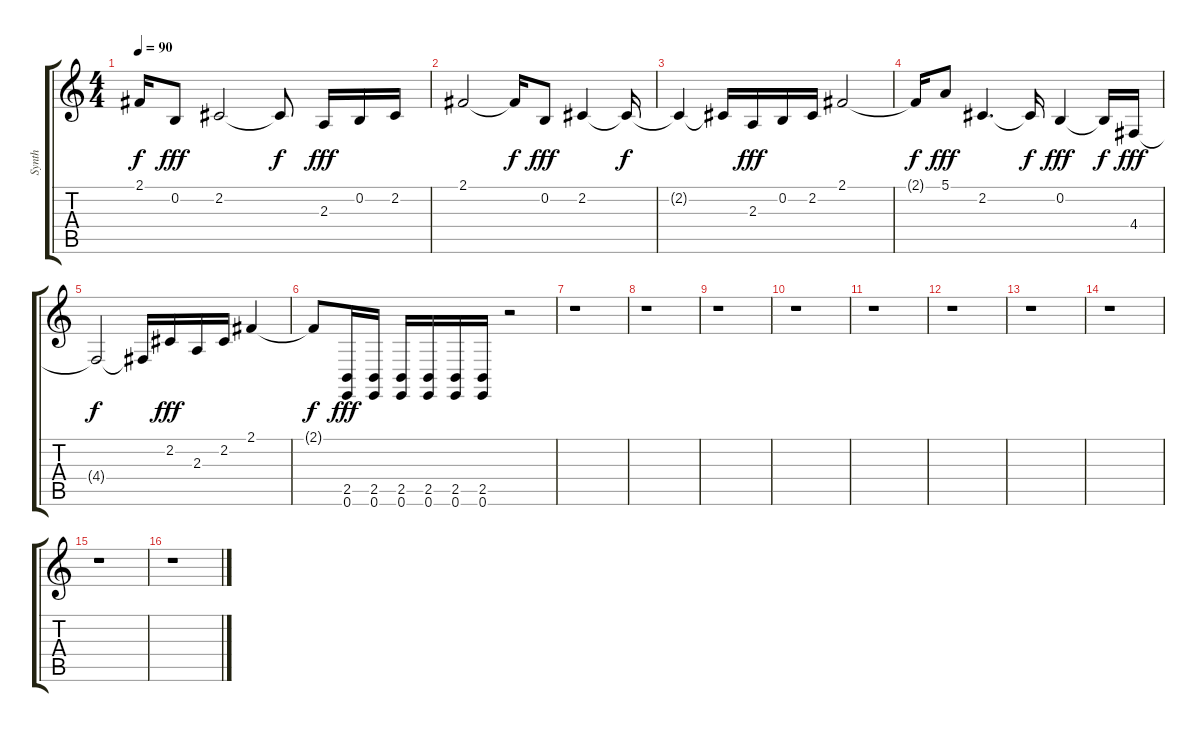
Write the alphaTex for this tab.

\track ("Synth" "Synth") {instrument lead2sawtooth}
\staff {score tabs}
\tuning (E4 B3 G3 D3 A2 E2) {hide}
\ts (4 4)
\tempo 90
\clef g2
\ks c
2.1{t}.16{dy f} 0.2.8{dy fff} 2.2.2 2.2{t}.8{dy f} 2.3.16{dy fff} 0.2.16 2.2.16 |
2.1.2 2.1{t}.16{dy f} 0.2.8{dy fff} 2.2.4 2.2{t}.16{dy f} |
2.2{t}.4 2.2{t}.16 2.3.16{dy fff} 0.2.16 2.2.16 2.1.2 |
2.1{t}.16{dy f} 5.1.8{dy fff} 2.2.4{d} 2.2{t}.16{dy f} 0.2.4{dy fff} 0.2{t}.16{dy f} 4.4.16{dy fff} |
4.4{t}.2{dy f} 4.4{t}.16 2.2.16{dy fff} 2.3.16 2.2.16 2.1.4 |
2.1{t}.8{dy f} (2.5 0.6).16{dy fff} (2.5 0.6).16 (2.5 0.6).16 (2.5 0.6).16 (2.5 0.6).16 (2.5 0.6).16 r.2 |
r.1 |
r.1 |
r.1 |
r.1 |
r.1 |
r.1 |
r.1 |
r.1 |
r.1 |
r.1
